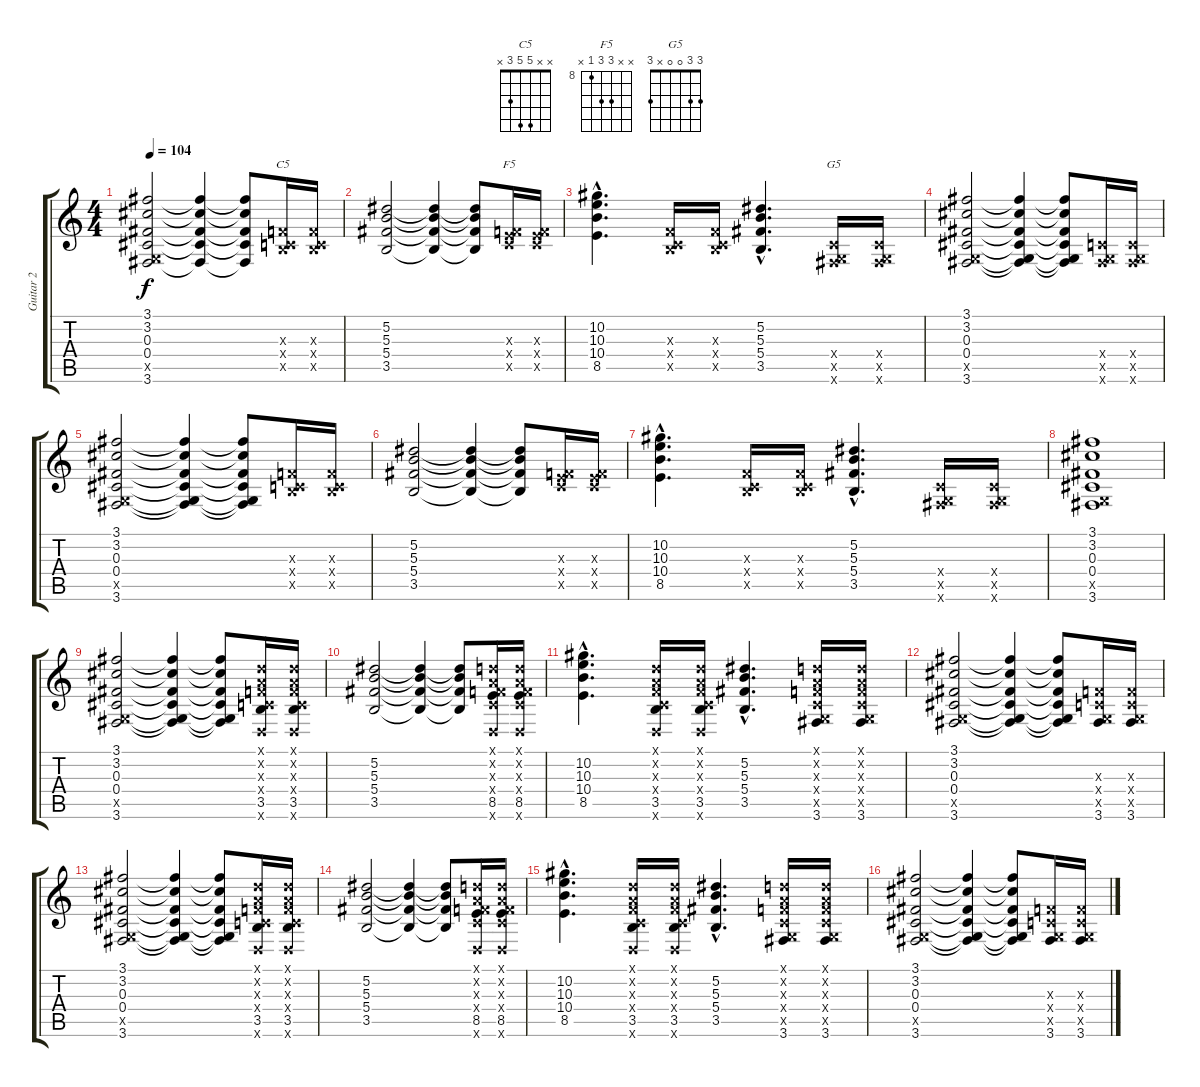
\track ("Guitar 2" "Guitar 2") {instrument overdrivenguitar}
\staff {score tabs}
\tuning (Eb4 Bb3 Gb3 Db3 Ab2 Eb2) {hide}
\chord ("C5" x x 5 5 3 x)
\chord ("F5" x x 10 10 8 x) {firstfret 8}
\chord ("G5" 3 3 0 0 x 3)
\ts (4 4)
\tempo 104
\clef g2
\ks c
(3.1 3.2 0.3 0.4 -1.5{x} 3.6).2{dy f} (3.1{t} 3.2{t} 0.3{t} 0.4{t} 3.6{t}).4 (3.1{t} 3.2{t} 0.3{t} 0.4{t} 3.6{t}).8 (-1.3{x} -1.4{x} 3.5{x}).16{ch "C5"} (-1.3{x} -1.4{x} 3.5{x}).16 |
(5.2 5.3 5.4 3.5).2 (5.2{t} 5.3{t} 5.4{t} 3.5{t}).4 (5.2{t} 5.3{t} 5.4{t} 3.5{t}).8 (-1.3{x} -1.4{x} 8.5{x}).16{ch "F5"} (-1.3{x} -1.4{x} 8.5{x}).16 |
(10.2{hac} 10.3{hac} 10.4{hac} 8.5{hac}).4{d} (-1.3{x} -1.4{x} 3.5{x}).16 (-1.3{x} -1.4{x} 3.5{x}).16 (5.2{hac} 5.3{hac} 5.4{hac} 3.5{hac}).4{d} (-1.4{x} -1.5{x} 3.6{x}).16{ch "G5"} (-1.4{x} -1.5{x} 3.6{x}).16 |
(3.1 3.2 0.3 0.4 -1.5{x} 3.6).2 (3.1{t} 3.2{t} 0.3{t} 0.4{t} -1.5{t} 3.6{t}).4 (3.1{t} 3.2{t} 0.3{t} 0.4{t} -1.5{t} 3.6{t}).8 (-1.4{x} -1.5{x} 3.6{x}).16 (-1.4{x} -1.5{x} 3.6{x}).16 |
(3.1 3.2 0.3 0.4 -1.5{x} 3.6).2 (3.1{t} 3.2{t} 0.3{t} 0.4{t} -1.5{t} 3.6{t}).4 (3.1{t} 3.2{t} 0.3{t} 0.4{t} -1.5{t} 3.6{t}).8 (-1.3{x} -1.4{x} 3.5{x}).16 (-1.3{x} -1.4{x} 3.5{x}).16 |
(5.2 5.3 5.4 3.5).2 (5.2{t} 5.3{t} 5.4{t} 3.5{t}).4 (5.2{t} 5.3{t} 5.4{t} 3.5{t}).8 (-1.3{x} -1.4{x} 8.5{x}).16 (-1.3{x} -1.4{x} 8.5{x}).16 |
(10.2{hac} 10.3{hac} 10.4{hac} 8.5{hac}).4{d} (-1.3{x} -1.4{x} 3.5{x}).16 (-1.3{x} -1.4{x} 3.5{x}).16 (5.2{hac} 5.3{hac} 5.4{hac} 3.5{hac}).4{d} (-1.4{x} -1.5{x} 3.6{x}).16 (-1.4{x} -1.5{x} 3.6{x}).16 |
(3.1 3.2 0.3 0.4 -1.5{x} 3.6).1 |
(3.1 3.2 0.3 0.4 -1.5{x} 3.6).2 (3.1{t} 3.2{t} 0.3{t} 0.4{t} -1.5{t} 3.6{t}).4 (3.1{t} 3.2{t} 0.3{t} 0.4{t} -1.5{t} 3.6{t}).8 (-1.1{x} -1.2{x} -1.3{x} -1.4{x} 3.5 -1.6{x}).16 (-1.1{x} -1.2{x} -1.3{x} -1.4{x} 3.5 -1.6{x}).16 |
(5.2 5.3 5.4 3.5).2 (5.2{t} 5.3{t} 5.4{t} 3.5{t}).4 (5.2{t} 5.3{t} 5.4{t} 3.5{t}).8 (-1.1{x} -1.2{x} -1.3{x} -1.4{x} 8.5 -1.6{x}).16 (-1.1{x} -1.2{x} -1.3{x} -1.4{x} 8.5 -1.6{x}).16 |
(10.2{hac} 10.3{hac} 10.4{hac} 8.5{hac}).4{d} (-1.1{x} -1.2{x} -1.3{x} -1.4{x} 3.5 -1.6{x}).16 (-1.1{x} -1.2{x} -1.3{x} -1.4{x} 3.5 -1.6{x}).16 (5.2{hac} 5.3{hac} 5.4{hac} 3.5{hac}).4{d} (-1.1{x} -1.2{x} -1.3{x} -1.4{x} -1.5{x} 3.6).16 (-1.1{x} -1.2{x} -1.3{x} -1.4{x} -1.5{x} 3.6).16 |
(3.1 3.2 0.3 0.4 -1.5{x} 3.6).2 (3.1{t} 3.2{t} 0.3{t} 0.4{t} -1.5{t} 3.6{t}).4 (3.1{t} 3.2{t} 0.3{t} 0.4{t} -1.5{t} 3.6{t}).8 (-1.3{x} -1.4{x} -1.5{x} 3.6).16 (-1.3{x} -1.4{x} -1.5{x} 3.6).16 |
(3.1 3.2 0.3 0.4 -1.5{x} 3.6).2 (3.1{t} 3.2{t} 0.3{t} 0.4{t} -1.5{t} 3.6{t}).4 (3.1{t} 3.2{t} 0.3{t} 0.4{t} -1.5{t} 3.6{t}).8 (-1.1{x} -1.2{x} -1.3{x} -1.4{x} 3.5 -1.6{x}).16 (-1.1{x} -1.2{x} -1.3{x} -1.4{x} 3.5 -1.6{x}).16 |
(5.2 5.3 5.4 3.5).2 (5.2{t} 5.3{t} 5.4{t} 3.5{t}).4 (5.2{t} 5.3{t} 5.4{t} 3.5{t}).8 (-1.1{x} -1.2{x} -1.3{x} -1.4{x} 8.5 -1.6{x}).16 (-1.1{x} -1.2{x} -1.3{x} -1.4{x} 8.5 -1.6{x}).16 |
(10.2{hac} 10.3{hac} 10.4{hac} 8.5{hac}).4{d} (-1.1{x} -1.2{x} -1.3{x} -1.4{x} 3.5 -1.6{x}).16 (-1.1{x} -1.2{x} -1.3{x} -1.4{x} 3.5 -1.6{x}).16 (5.2{hac} 5.3{hac} 5.4{hac} 3.5{hac}).4{d} (-1.1{x} -1.2{x} -1.3{x} -1.4{x} -1.5{x} 3.6).16 (-1.1{x} -1.2{x} -1.3{x} -1.4{x} -1.5{x} 3.6).16 |
(3.1 3.2 0.3 0.4 -1.5{x} 3.6).2 (3.1{t} 3.2{t} 0.3{t} 0.4{t} -1.5{t} 3.6{t}).4 (3.1{t} 3.2{t} 0.3{t} 0.4{t} -1.5{t} 3.6{t}).8 (-1.3{x} -1.4{x} -1.5{x} 3.6).16 (-1.3{x} -1.4{x} -1.5{x} 3.6).16
